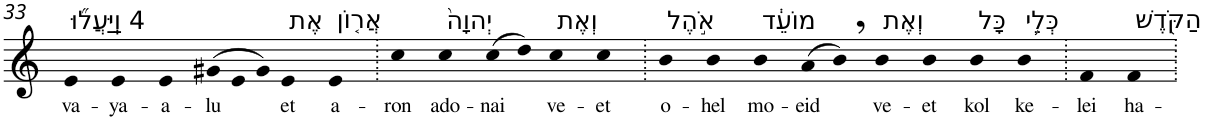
**kern	**text
*part1	*part1
*staff1	*staff1
*I"Piano	*
*I'Pno	*
!!LO:PB:g=z
*clefG2	*
*k[]	*
=33	=33
!LO:TX:a:t=4 וַֽיַּעֲל֞וּ	!
!	!LO:LY:b
4e	va-
!	!LO:LY:b
4e	-ya-
!	!LO:LY:b
4e	-a-
*Xtuplet	*
!	!LO:LY:b
(>12g#X	-lu
12e	.
12g#)	.
!LO:TX:a:t=אֶת	!
!	!LO:LY:b
4e	et
!LO:TX:a:t=אֲר֤וֹן	!
!	!LO:LY:b
4e	a-
=34.	=34.
!	!LO:LY:b
4cc	-ron
!LO:TX:a:t=יְהוָה֙	!
!	!LO:LY:b
4cc	ado-
!	!LO:LY:b
(>8cc	-nai
8dd)	.
!LO:TX:a:t=וְאֶת	!
!	!LO:LY:b
4cc	ve-
!	!LO:LY:b
4cc	-et
=35.	=35.
!LO:TX:a:t=אֹ֣הֶל	!
!	!LO:LY:b
4b	o-
!	!LO:LY:b
4b	-hel
!LO:TX:a:t=מוֹעֵ֔ד	!
!	!LO:LY:b
4b	mo-
!	!LO:LY:b
(>8a	-eid
8b,)	.
!LO:TX:a:t=וְאֶת	!
!	!LO:LY:b
4b	ve-
!	!LO:LY:b
4b	-et
!LO:TX:a:t=כָּל	!
!	!LO:LY:b
4b	kol
!LO:TX:a:t=כְּלֵ֥י	!
!	!LO:LY:b
4b	ke-
=36.	=36.
!	!LO:LY:b
4f	-lei
!LO:TX:a:t=הַקֹּ֖דֶשׁ	!
!	!LO:LY:b
4f	ha-
=.	=.
*-	*-
